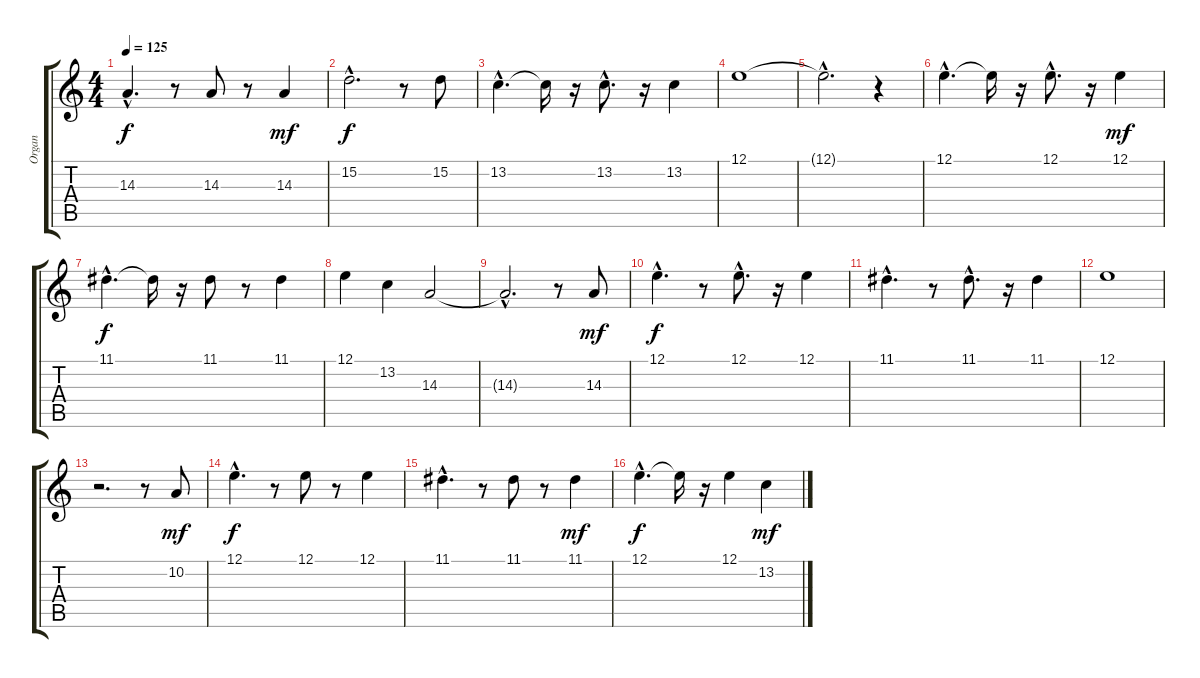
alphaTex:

\track ("Organ" "Organ") {instrument rockorgan}
\staff {score tabs}
\tuning (E4 B3 G3 D3 A2 E2) {hide}
\ts (4 4)
\tempo 125
\clef g2
\ks c
14.3{hac t}.4{d dy f} r.8 14.3.8 r.8 14.3.4{dy mf} |
15.2{hac}.2{d dy f} r.8 15.2.8 |
13.2{hac}.4{d} 13.2{t}.16 r.16 13.2{hac}.8{d} r.16 13.2.4 |
12.1.1 |
12.1{hac t}.2{d} r.4 |
12.1{hac}.4{d} 12.1{t}.16 r.16 12.1{hac}.8{d} r.16 12.1.4{dy mf} |
11.1{hac}.4{d dy f} 11.1{t}.16 r.16 11.1.8 r.8 11.1.4 |
12.1.4 13.2.4 14.3.2 |
14.3{hac t}.2{d} r.8 14.3.8{dy mf} |
12.1{hac}.4{d dy f} r.8 12.1{hac}.8{d} r.16 12.1.4 |
11.1{hac}.4{d} r.8 11.1{hac}.8{d} r.16 11.1.4 |
12.1.1 |
r.2{d} r.8 10.2.8{dy mf} |
12.1{hac}.4{d dy f} r.8 12.1.8 r.8 12.1.4 |
11.1{hac}.4{d} r.8 11.1.8 r.8 11.1.4{dy mf} |
12.1{hac}.4{d dy f} 12.1{t}.16 r.16 12.1.4 13.2.4{dy mf}
